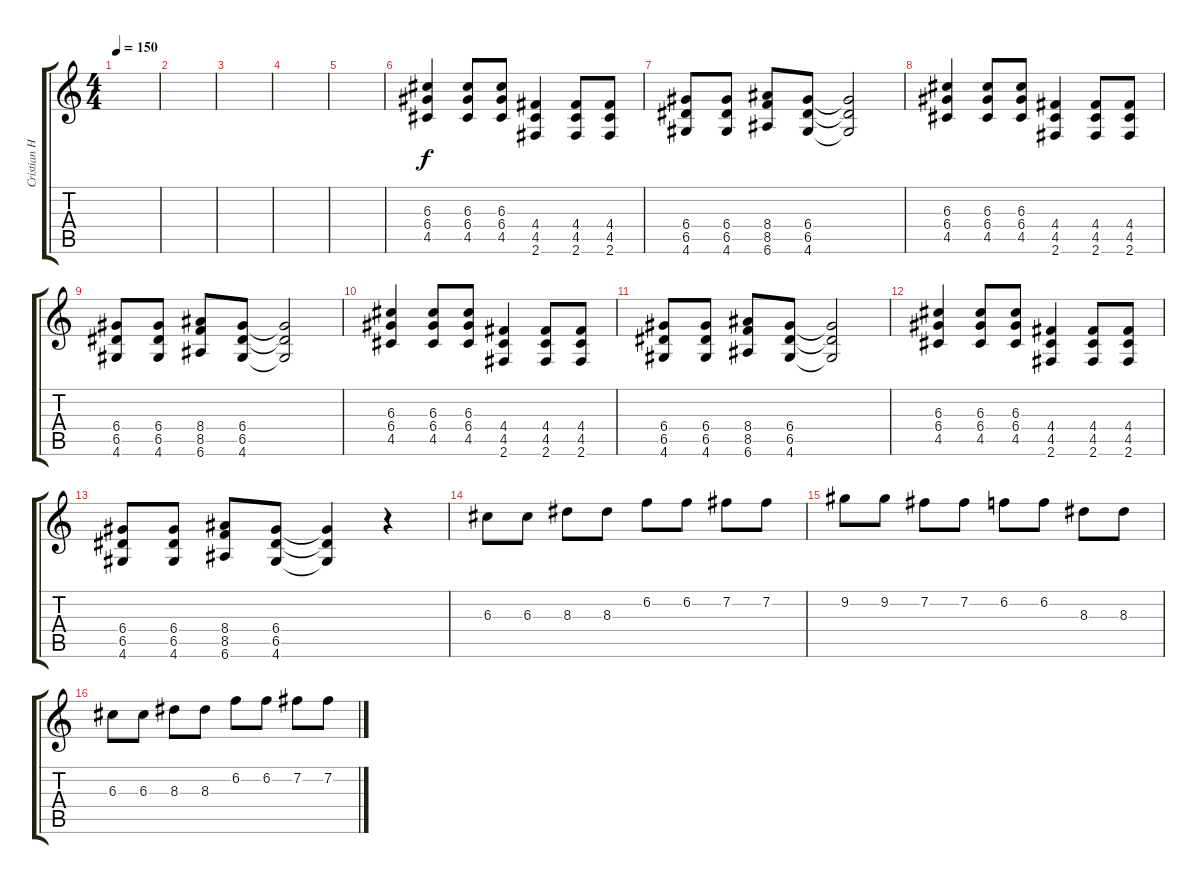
\track ("Cristian Humberto Aldana (Guitarra)" "Cristian H") {instrument distortionguitar}
\staff {score tabs}
\tuning (E4 B3 G3 D3 A2 E2) {hide}
\ts (4 4)
\tempo 150
\clef g2
\ks c
|
|
|
|
|
(6.3 6.4 4.5).4 (6.3 6.4 4.5).8 (6.3 6.4 4.5).8 (4.4 4.5 2.6).4 (4.4 4.5 2.6).8 (4.4 4.5 2.6).8 |
(6.4 6.5 4.6).8 (6.4 6.5 4.6).8 (8.4 8.5 6.6).8 (6.4 6.5 4.6).8 (6.4{t} 6.5{t} 4.6{t}).2 |
(6.3 6.4 4.5).4 (6.3 6.4 4.5).8 (6.3 6.4 4.5).8 (4.4 4.5 2.6).4 (4.4 4.5 2.6).8 (4.4 4.5 2.6).8 |
(6.4 6.5 4.6).8 (6.4 6.5 4.6).8 (8.4 8.5 6.6).8 (6.4 6.5 4.6).8 (6.4{t} 6.5{t} 4.6{t}).2 |
(6.3 6.4 4.5).4 (6.3 6.4 4.5).8 (6.3 6.4 4.5).8 (4.4 4.5 2.6).4 (4.4 4.5 2.6).8 (4.4 4.5 2.6).8 |
(6.4 6.5 4.6).8 (6.4 6.5 4.6).8 (8.4 8.5 6.6).8 (6.4 6.5 4.6).8 (6.4{t} 6.5{t} 4.6{t}).2 |
(6.3 6.4 4.5).4 (6.3 6.4 4.5).8 (6.3 6.4 4.5).8 (4.4 4.5 2.6).4 (4.4 4.5 2.6).8 (4.4 4.5 2.6).8 |
(6.4 6.5 4.6).8 (6.4 6.5 4.6).8 (8.4 8.5 6.6).8 (6.4 6.5 4.6).8 (6.4{t} 6.5{t} 4.6{t}).4 r.4 |
6.3.8{instrument overdrivenguitar} 6.3.8 8.3.8 8.3.8 6.2.8 6.2.8 7.2.8 7.2.8 |
9.2.8 9.2.8 7.2.8 7.2.8 6.2.8 6.2.8 8.3.8 8.3.8 |
6.3.8 6.3.8 8.3.8 8.3.8 6.2.8 6.2.8 7.2.8 7.2.8
